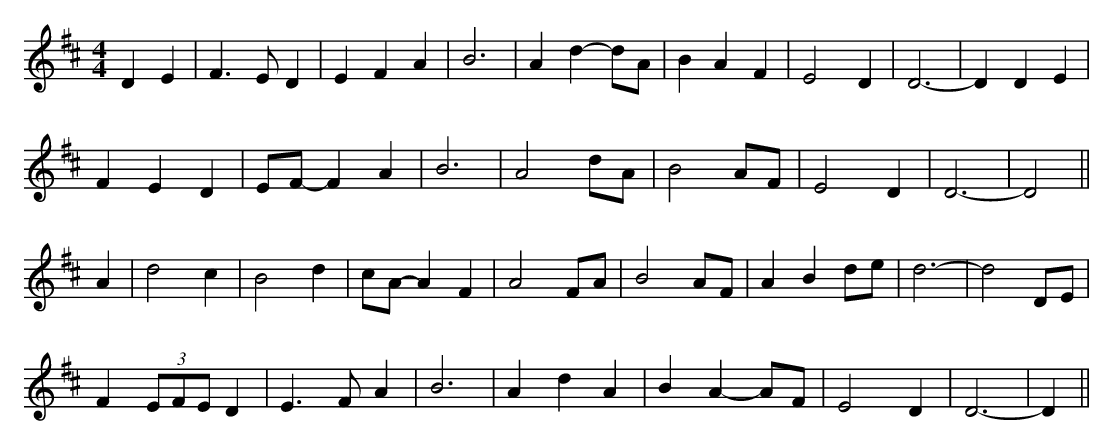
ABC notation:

X:1
M:4/4
K:D
D2 E2|F3 E D2|E2 F2 A2|B6|A2 d2- dA|B2 A2 F2|E4 D2|D6-|D2 D2 E2|
F2 E2 D2|EF- F2 A2|B6|A4 dA|B4 AF|E4 D2|D6-|D4||
A2|d4 c2|B4 d2|cA- A2 F2|A4 FA|B4 AF|A2 B2 de|d6-|d4 DE|
F2 (3EFE D2|E3 F A2|B6|A2 d2 A2|B2 A2- AF|E4 D2|D6-|D2||
